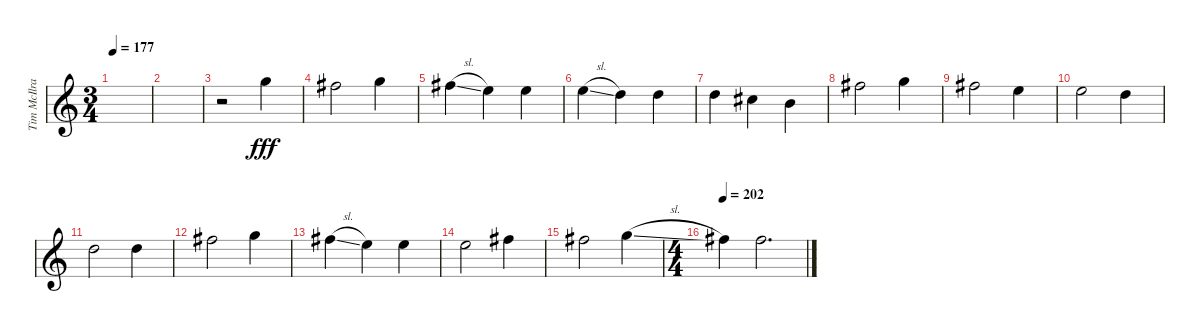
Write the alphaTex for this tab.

\track ("Tim McIlrath - Vocals Loudspeaker" "Tim McIlra") {instrument overdrivenguitar}
\staff {score}
\tuning (E4 B3 G3 D3 A2 E2) {hide}
\ts (3 4)
\tempo 177
\clef g2
\ks c
|
|
r.2 8.2.4{dy fff} |
7.2.2 8.2.4 |
7.2{sl}.4 5.2.4 5.2.4 |
5.2{sl}.4 3.2.4 3.2.4 |
3.2.4 2.2.4 0.2.4 |
7.2.2 8.2.4 |
7.2.2 5.2.4 |
5.2.2 3.2.4 |
3.2.2 3.2.4 |
7.2.2 8.2.4 |
7.2{sl}.4 5.2.4 5.2.4 |
5.2.2 7.2.4 |
7.2.2 8.2{sl}.4 |
\ts (4 4)
\tempo 202
7.2.4 7.2.2{d}
